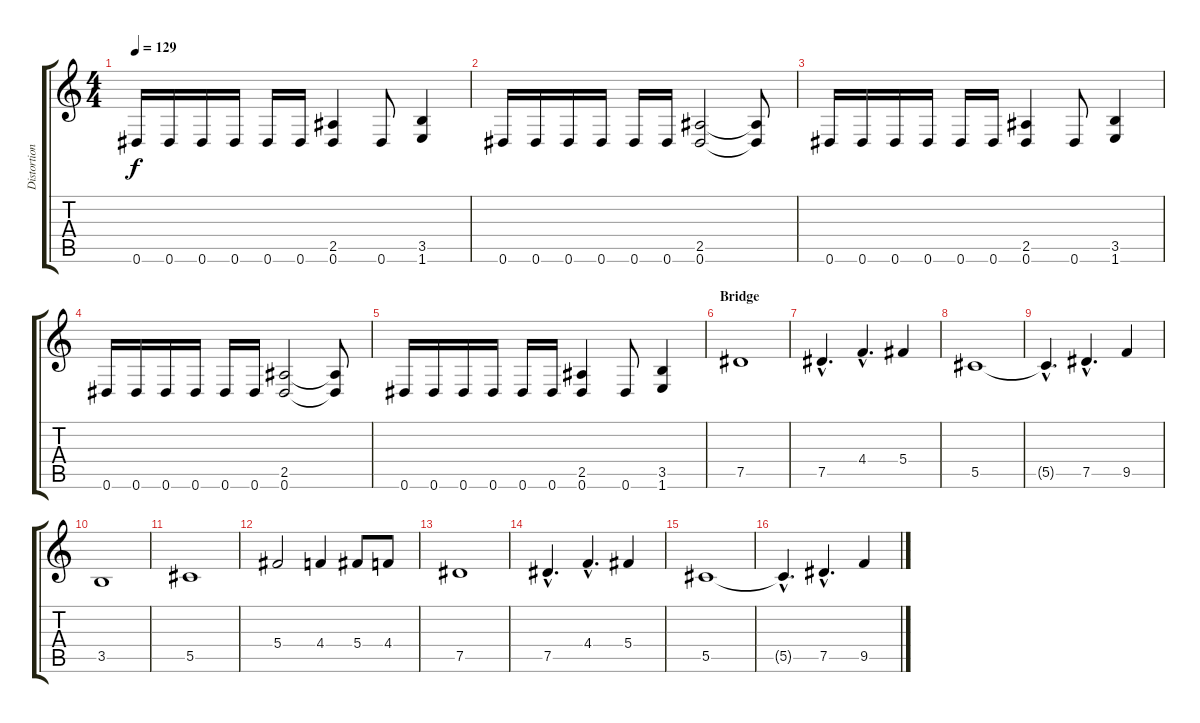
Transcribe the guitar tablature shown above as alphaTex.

\track ("Distortion 2" "Distortion") {instrument overdrivenguitar}
\staff {score tabs}
\tuning (Eb4 Bb3 Gb3 Db3 Ab2 Eb2) {hide}
\ts (4 4)
\tempo 129
\clef g2
\ks c
0.6.16{dy f} 0.6.16 0.6.16 0.6.16 0.6.16 0.6.16 (2.5 0.6).4 0.6.8 (3.5 1.6).4 |
0.6.16 0.6.16 0.6.16 0.6.16 0.6.16 0.6.16 (2.5 0.6).2 (2.5{t} 0.6{t}).8 |
0.6.16 0.6.16 0.6.16 0.6.16 0.6.16 0.6.16 (2.5 0.6).4 0.6.8 (3.5 1.6).4 |
0.6.16 0.6.16 0.6.16 0.6.16 0.6.16 0.6.16 (2.5 0.6).2 (2.5{t} 0.6{t}).8 |
0.6.16 0.6.16 0.6.16 0.6.16 0.6.16 0.6.16 (2.5 0.6).4 0.6.8 (3.5 1.6).4 |
\section ("" "Bridge")
7.5.1 |
7.5{hac}.4{d} 4.4{hac}.4{d} 5.4.4 |
5.5.1 |
5.5{hac t}.4{d} 7.5{hac}.4{d} 9.5.4 |
3.5.1 |
5.5.1 |
5.4.2 4.4.4 5.4.8 4.4.8 |
7.5.1 |
7.5{hac}.4{d} 4.4{hac}.4{d} 5.4.4 |
5.5.1 |
5.5{hac t}.4{d} 7.5{hac}.4{d} 9.5.4
